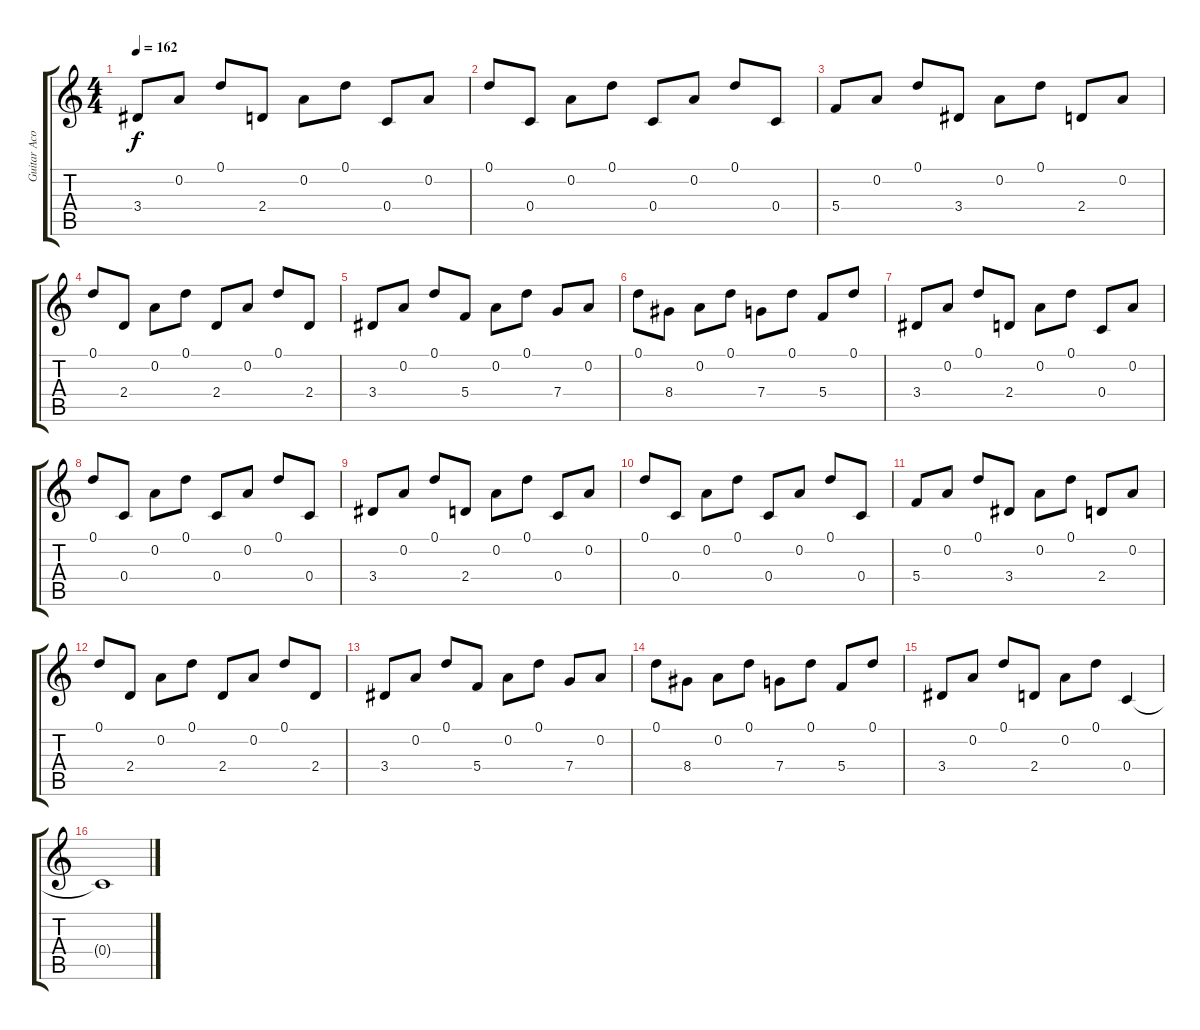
\track ("Guitar Acoustic" "Guitar Aco") {instrument acousticguitarsteel}
\staff {score tabs}
\tuning (D4 A3 F3 C3 G2 C2) {hide}
\ts (4 4)
\tempo 162
\clef g2
\ks c
3.4.8{dy f} 0.2.8 0.1.8 2.4.8 0.2.8 0.1.8 0.4.8 0.2.8 |
0.1.8 0.4.8 0.2.8 0.1.8 0.4.8 0.2.8 0.1.8 0.4.8 |
5.4.8 0.2.8 0.1.8 3.4.8 0.2.8 0.1.8 2.4.8 0.2.8 |
0.1.8 2.4.8 0.2.8 0.1.8 2.4.8 0.2.8 0.1.8 2.4.8 |
3.4.8 0.2.8 0.1.8 5.4.8 0.2.8 0.1.8 7.4.8 0.2.8 |
0.1.8 8.4.8 0.2.8 0.1.8 7.4.8 0.1.8 5.4.8 0.1.8 |
3.4.8 0.2.8 0.1.8 2.4.8 0.2.8 0.1.8 0.4.8 0.2.8 |
0.1.8 0.4.8 0.2.8 0.1.8 0.4.8 0.2.8 0.1.8 0.4.8 |
3.4.8 0.2.8 0.1.8 2.4.8 0.2.8 0.1.8 0.4.8 0.2.8 |
0.1.8 0.4.8 0.2.8 0.1.8 0.4.8 0.2.8 0.1.8 0.4.8 |
5.4.8 0.2.8 0.1.8 3.4.8 0.2.8 0.1.8 2.4.8 0.2.8 |
0.1.8 2.4.8 0.2.8 0.1.8 2.4.8 0.2.8 0.1.8 2.4.8 |
3.4.8 0.2.8 0.1.8 5.4.8 0.2.8 0.1.8 7.4.8 0.2.8 |
0.1.8 8.4.8 0.2.8 0.1.8 7.4.8 0.1.8 5.4.8 0.1.8 |
3.4.8 0.2.8 0.1.8 2.4.8 0.2.8 0.1.8 0.4.4 |
0.4{t}.1
